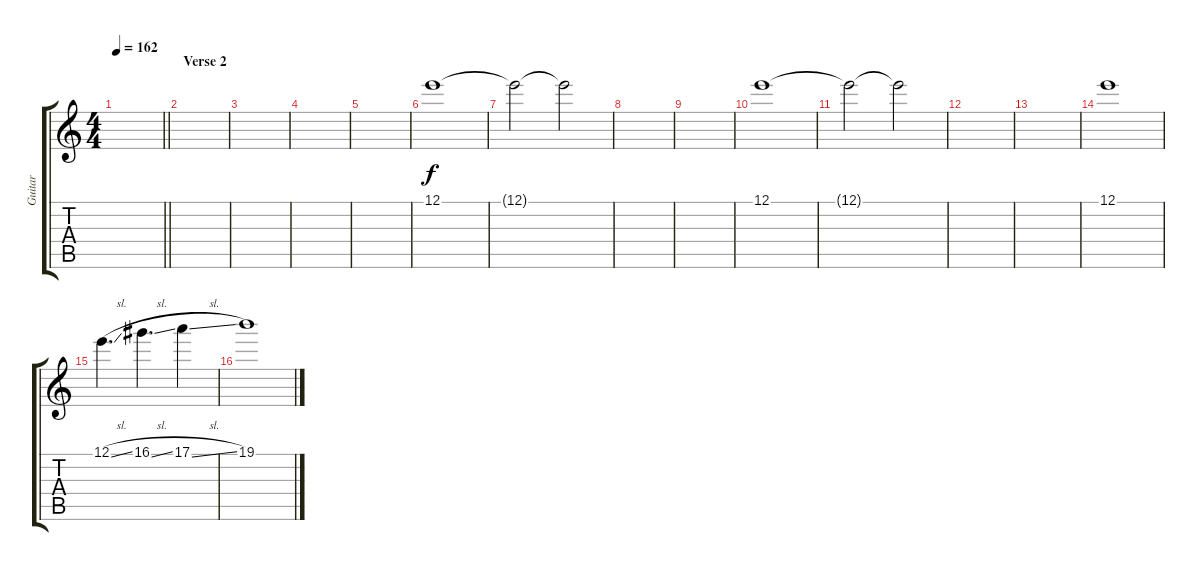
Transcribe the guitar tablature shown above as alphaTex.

\track ("Guitar" "Guitar") {instrument distortionguitar}
\staff {score tabs}
\tuning (E4 B3 G3 D3 A2 E2) {hide}
\ts (4 4)
\tempo 162
\clef g2
\barLineRight lightlight
\ks c
|
\section ("" "Verse 2")
|
|
|
|
12.1.1 |
12.1{t}.2 12.1{t}.2{volume 0} |
|
|
12.1.1 |
12.1{t}.2 12.1{t}.2{volume 0} |
|
|
12.1.1 |
12.1{sl}.4{d} 16.1{sl}.4{d} 17.1{sl}.4 |
19.1.1
